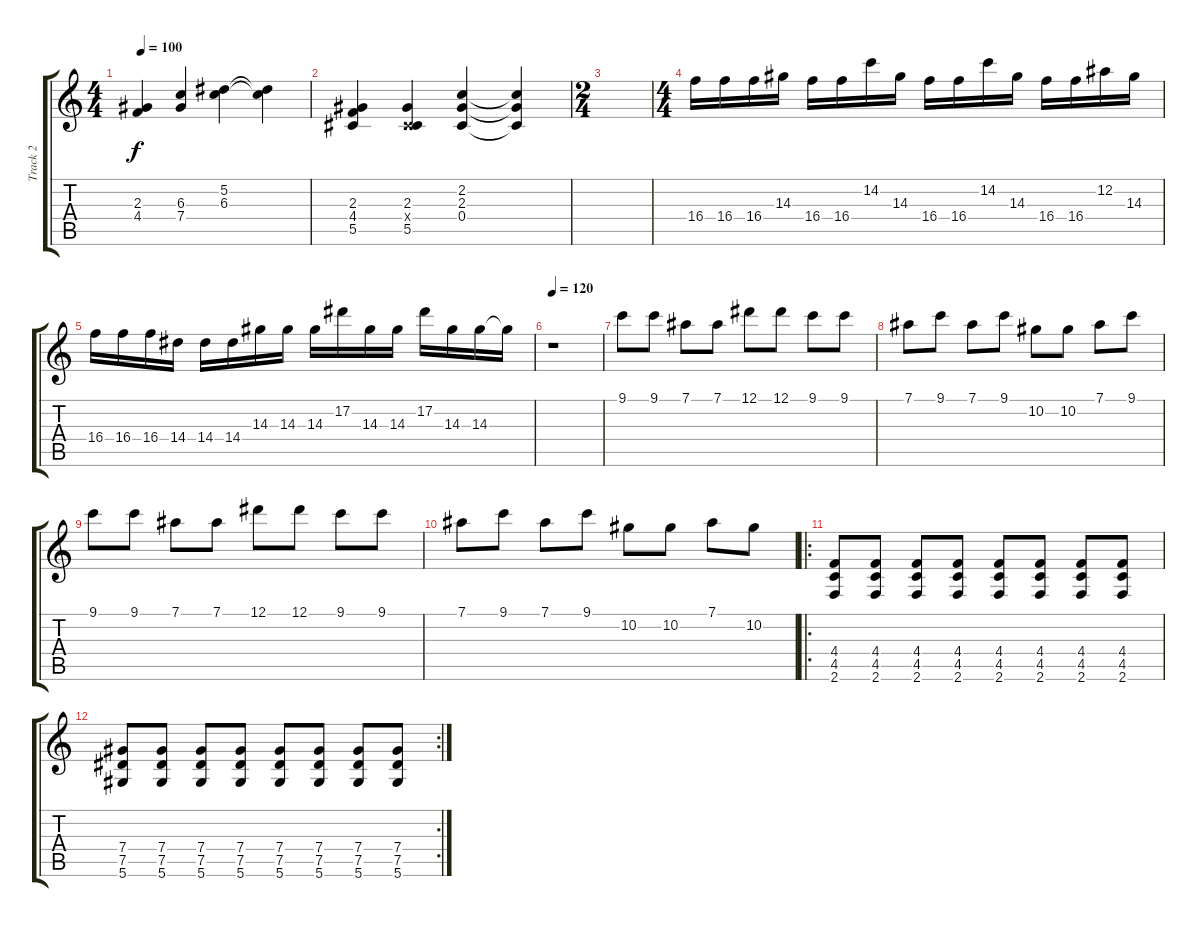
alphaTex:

\track ("Track 2" "Track 2") {instrument distortionguitar}
\staff {score tabs}
\tuning (Eb4 Bb3 Gb3 Db3 Ab2 Eb2) {hide}
\ts (4 4)
\tempo 100
\clef g2
\ks c
(2.3 4.4).4{dy f} (6.3 7.4).4 (5.2 6.3).4 (5.2{t} 6.3{t}).4 |
(2.3 4.4 5.5).4 (2.3 0.4{x} 5.5).4 (2.2 2.3 0.4).4 (2.2{t} 2.3{t} 0.4{t}).4 |
\ts (2 4)
|
\ts (4 4)
16.4.16 16.4.16 16.4.16 14.3.16 16.4.16 16.4.16 14.2.16 14.3.16 16.4.16 16.4.16 14.2.16 14.3.16 16.4.16 16.4.16 12.2.16 14.3.16 |
16.4.16 16.4.16 16.4.16 14.4.16 14.4.16 14.4.16 14.3.16 14.3.16 14.3.16 17.2.16 14.3.16 14.3.16 17.2.16 14.3.16 14.3.16 14.3{t}.16 |
\tempo 120
r.1{instrument distortionguitar} |
9.1.8 9.1.8 7.1.8 7.1.8 12.1.8 12.1.8 9.1.8 9.1.8 |
7.1.8 9.1.8 7.1.8 9.1.8 10.2.8 10.2.8 7.1.8 9.1.8 |
9.1.8 9.1.8 7.1.8 7.1.8 12.1.8 12.1.8 9.1.8 9.1.8 |
7.1.8 9.1.8 7.1.8 9.1.8 10.2.8 10.2.8 7.1.8 10.2.8 |
\ro
(4.4 4.5 2.6).8 (4.4 4.5 2.6).8 (4.4 4.5 2.6).8 (4.4 4.5 2.6).8 (4.4 4.5 2.6).8 (4.4 4.5 2.6).8 (4.4 4.5 2.6).8 (4.4 4.5 2.6).8 |
\rc 2
(7.4 7.5 5.6).8 (7.4 7.5 5.6).8 (7.4 7.5 5.6).8 (7.4 7.5 5.6).8 (7.4 7.5 5.6).8 (7.4 7.5 5.6).8 (7.4 7.5 5.6).8 (7.4 7.5 5.6).8
